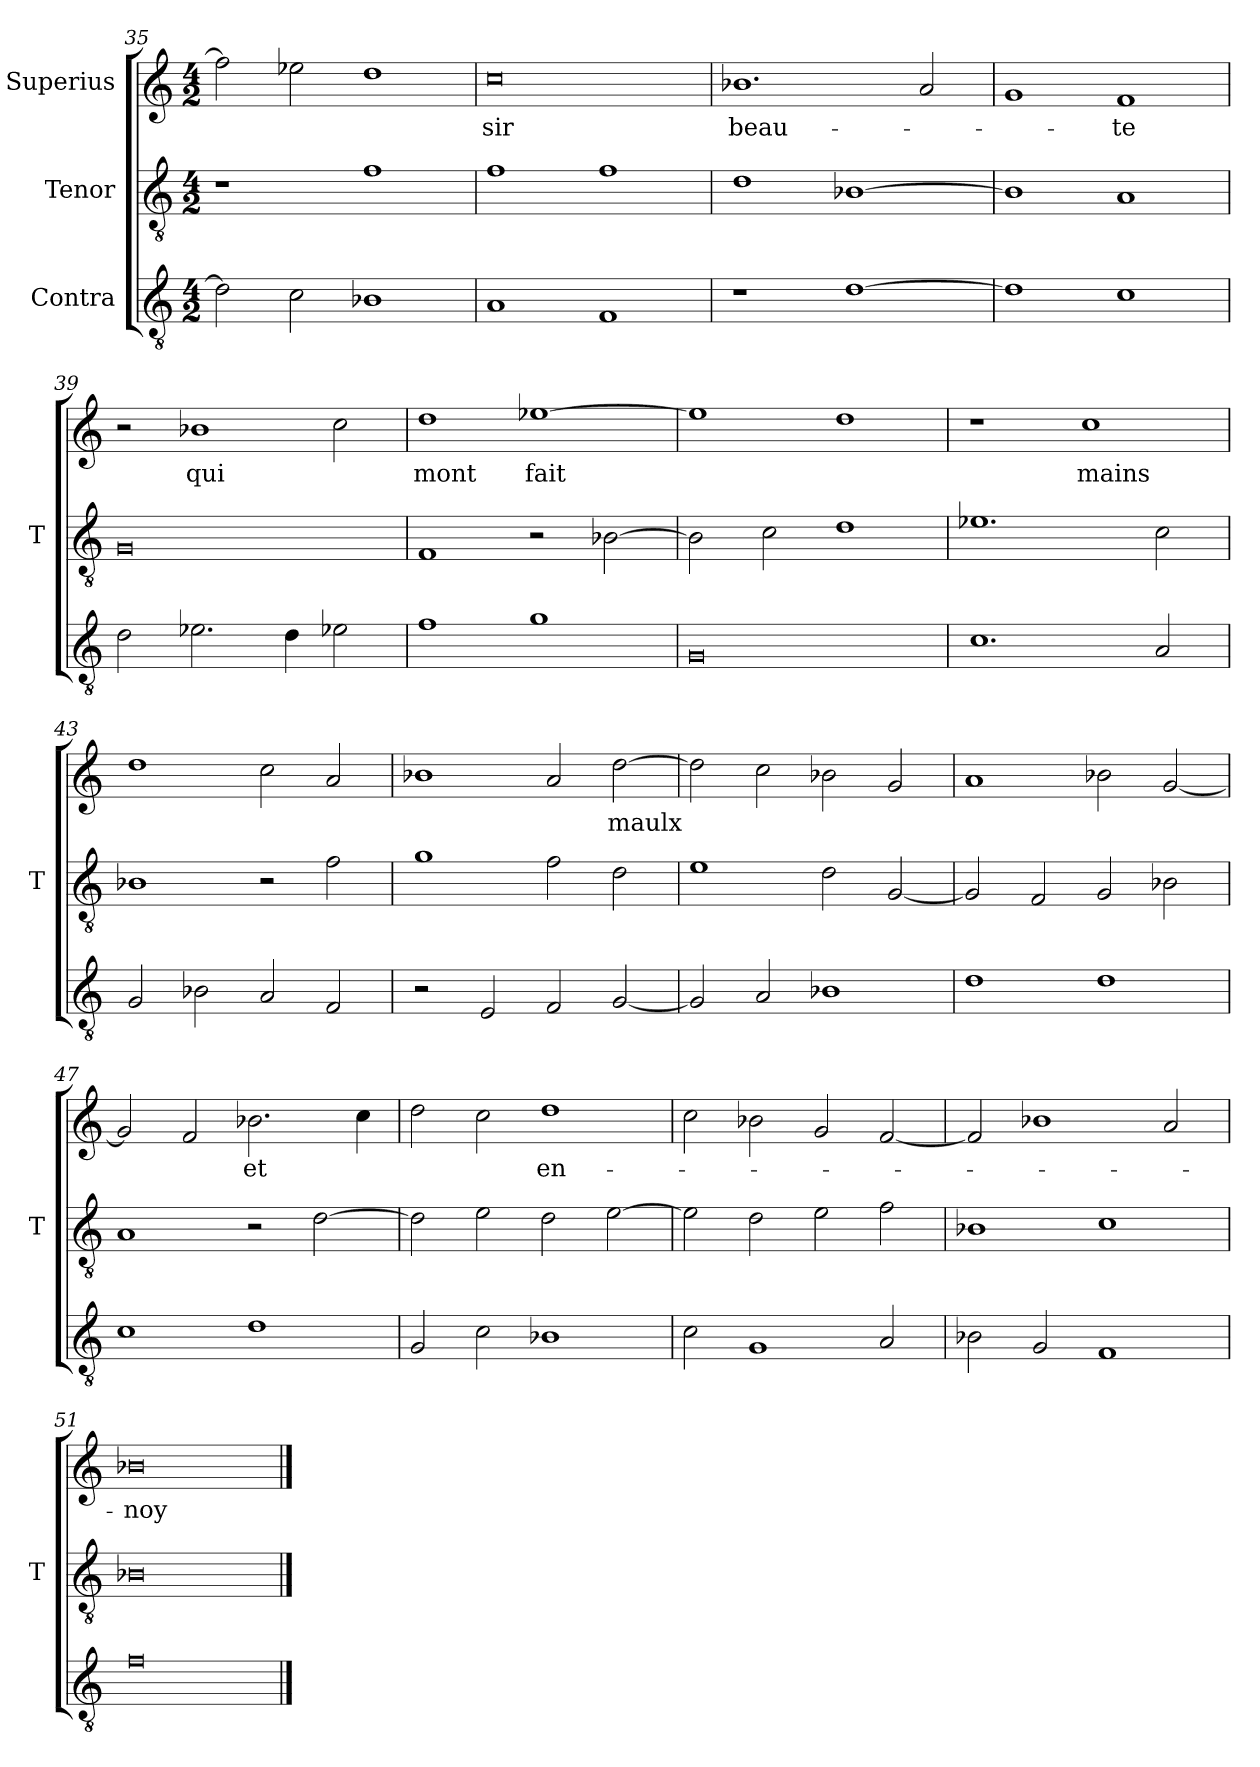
**kern	**kern	**kern	**text
*part3	*part2	*part1	*part1
*staff3	*staff2	*staff1	*staff1
*I"Contra	*I"Tenor	*I"Superius	*
*	*I'T	*	*
*clefGv2	*clefGv2	*clefG2	*
*M4/2	*M4/2	*M4/2	*
=35	=35	=35	=35
2d]	1r	2ff]	.
2c	.	2ee-X	.
1B-X	1f	1dd	.
=36	=36	=36	=36
1A	1f	0cc	-sir
1F	1f	.	.
=37	=37	=37	=37
1r	1d	1.b-X	beau-
[1d	[1B-X	.	.
.	.	2a	.
=38	=38	=38	=38
1d]	1B-]	1g	.
1c	1A	1f	-te
=39	=39	=39	=39
2d	0G	2r	.
2.e-X	.	1b-X	-qui
4d	.	.	.
2e-X	.	2cc	.
=40	=40	=40	=40
1f	1F	1dd	-mont
1g	2r	[1ee-X	-fait
.	[2B-X	.	.
=41	=41	=41	=41
0G	2B-]	1ee-]	.
.	2c	.	.
.	1d	1dd	.
=42	=42	=42	=42
1.c	1.e-X	1r	.
.	.	1cc	-mains
2A	2c	.	.
=43	=43	=43	=43
2G	1B-X	1dd	.
2B-X	.	.	.
2A	2r	2cc	.
2F	2f	2a	.
=44	=44	=44	=44
2r	1g	1b-X	.
2E	.	.	.
2F	2f	2a	.
[2G	2d	[2dd	-maulx
=45	=45	=45	=45
2G]	1e	2dd]	.
2A	.	2cc	.
1B-X	2d	2b-X	.
.	[2G	2g	.
=46	=46	=46	=46
1d	2G]	1a	.
.	2F	.	.
1d	2G	2b-X	.
.	2B-X	[2g	.
=47	=47	=47	=47
1c	1A	2g]	.
.	.	2f	.
1d	2r	2.b-X	-et
.	[2d	.	.
.	.	4cc	.
=48	=48	=48	=48
2G	2d]	2dd	.
2c	2e	2cc	.
1B-X	2d	1dd	en-
.	[2e	.	.
=49	=49	=49	=49
2c	2e]	2cc	.
1G	2d	2b-X	.
.	2e	2g	.
2A	2f	[2f	.
=50	=50	=50	=50
2B-X	1B-X	2f]	.
2G	.	1b-X	.
1F	1c	.	.
.	.	2a	.
=51	=51	=51	=51
0f	0B-X	0b-X	-noy
==	==	==	==
*-	*-	*-	*-
